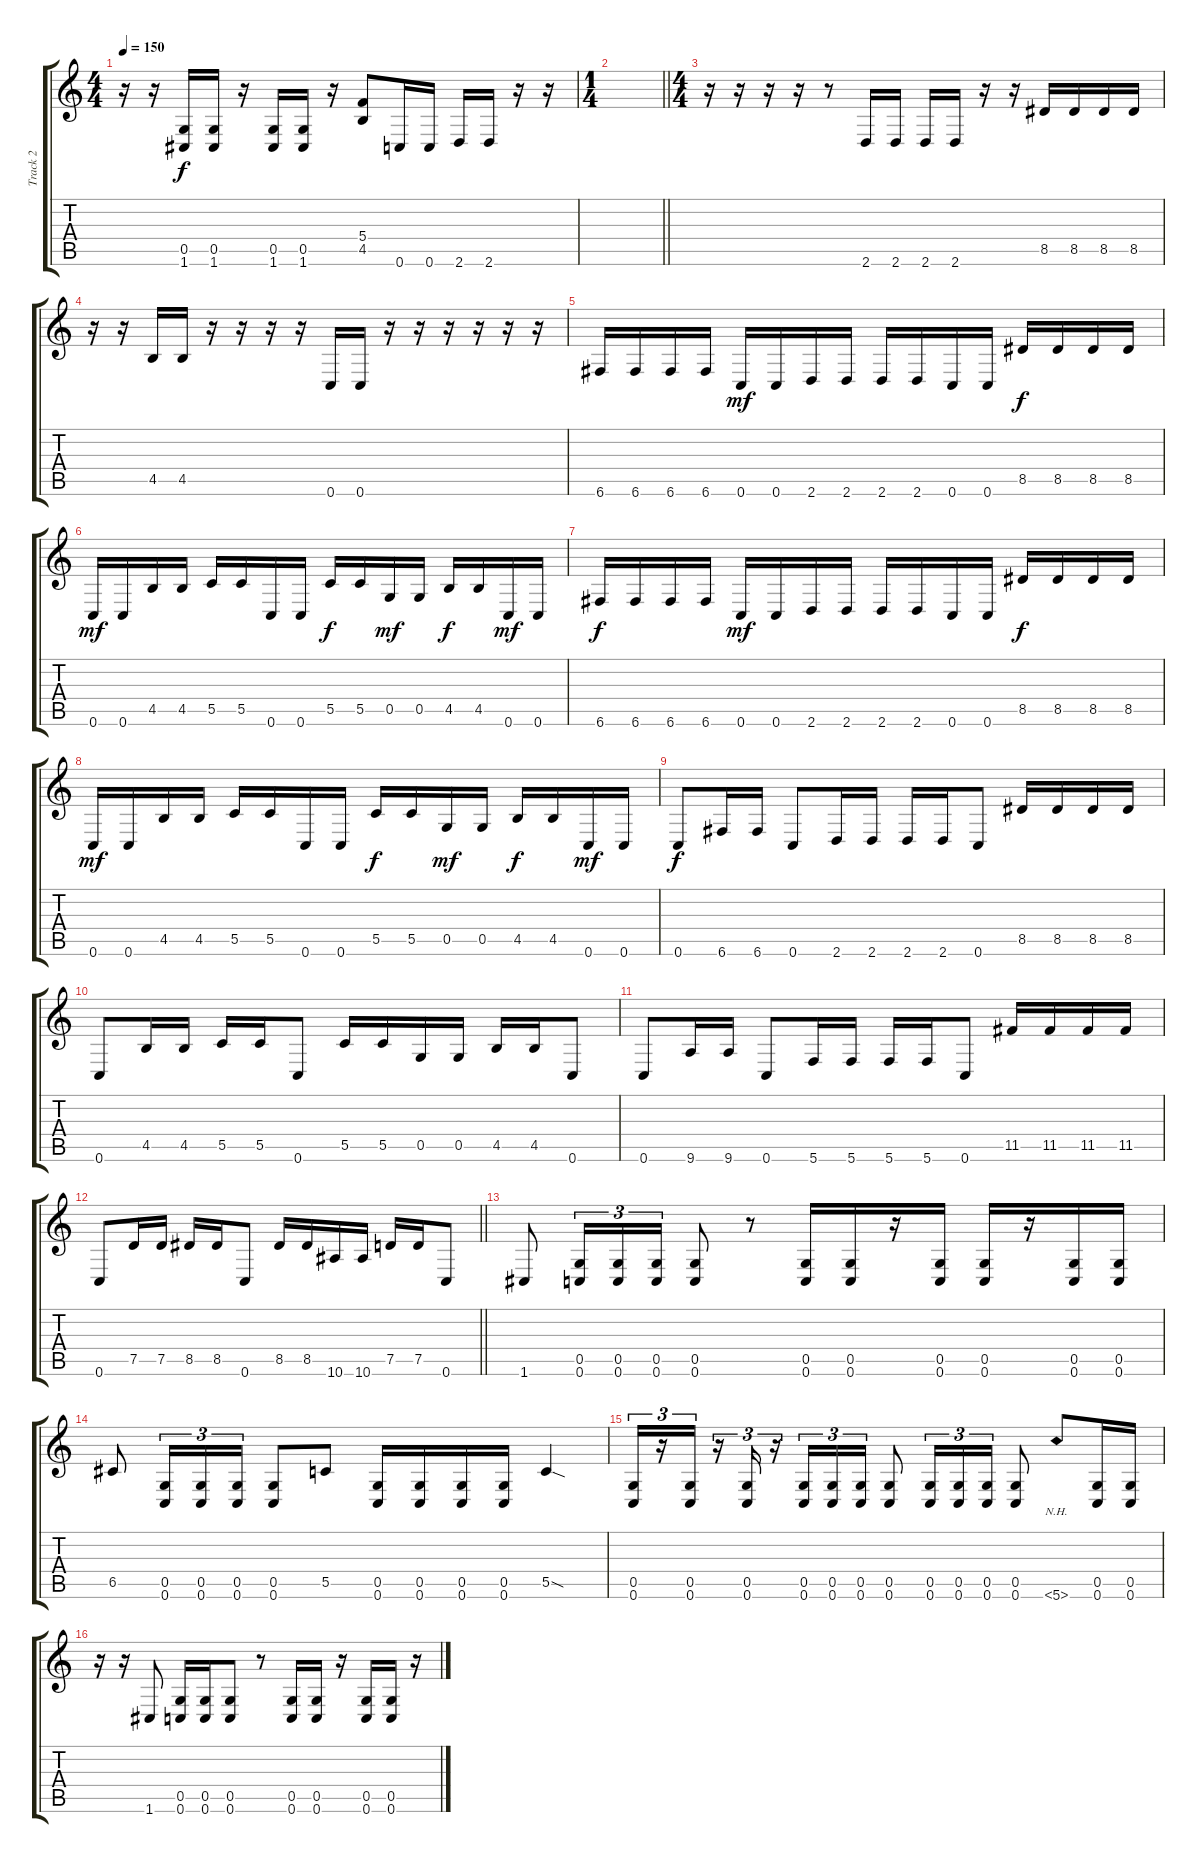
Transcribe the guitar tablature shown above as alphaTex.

\track ("Track 2" "Track 2") {instrument distortionguitar}
\staff {score tabs}
\tuning (D4 A3 F3 C3 G2 C2) {hide}
\ts (4 4)
\tempo 150
\clef g2
\ks c
r.16{dy f} r.16 (0.5 1.6).16 (0.5 1.6).16 r.16 (0.5 1.6).16 (0.5 1.6).16 r.16 (5.4 4.5).8 0.6.16 0.6.16 2.6.16 2.6.16 r.16 r.16 |
\ts (1 4)
\barLineRight lightlight
|
\ts (4 4)
r.16 r.16 r.16 r.16 r.8 2.6.16 2.6.16 2.6.16 2.6.16 r.16 r.16 8.5.16 8.5.16 8.5.16 8.5.16 |
r.16 r.16 4.5.16 4.5.16 r.16 r.16 r.16 r.16 0.6.16 0.6.16 r.16 r.16 r.16 r.16 r.16 r.16 |
6.6.16 6.6.16 6.6.16 6.6.16 0.6.16{dy mf} 0.6.16 2.6.16 2.6.16 2.6.16 2.6.16 0.6.16 0.6.16 8.5.16{dy f} 8.5.16 8.5.16 8.5.16 |
0.6.16{dy mf} 0.6.16 4.5.16 4.5.16 5.5.16 5.5.16 0.6.16 0.6.16 5.5.16{dy f} 5.5.16 0.5.16{dy mf} 0.5.16 4.5.16{dy f} 4.5.16 0.6.16{dy mf} 0.6.16 |
6.6.16{dy f} 6.6.16 6.6.16 6.6.16 0.6.16{dy mf} 0.6.16 2.6.16 2.6.16 2.6.16 2.6.16 0.6.16 0.6.16 8.5.16{dy f} 8.5.16 8.5.16 8.5.16 |
0.6.16{dy mf} 0.6.16 4.5.16 4.5.16 5.5.16 5.5.16 0.6.16 0.6.16 5.5.16{dy f} 5.5.16 0.5.16{dy mf} 0.5.16 4.5.16{dy f} 4.5.16 0.6.16{dy mf} 0.6.16 |
0.6.8{dy f} 6.6.16 6.6.16 0.6.8 2.6.16 2.6.16 2.6.16 2.6.16 0.6.8 8.5.16 8.5.16 8.5.16 8.5.16 |
0.6.8 4.5.16 4.5.16 5.5.16 5.5.16 0.6.8 5.5.16 5.5.16 0.5.16 0.5.16 4.5.16 4.5.16 0.6.8 |
0.6.8 9.6.16 9.6.16 0.6.8 5.6.16 5.6.16 5.6.16 5.6.16 0.6.8 11.5.16 11.5.16 11.5.16 11.5.16 |
\barLineRight lightlight
0.6.8 7.5.16 7.5.16 8.5.16 8.5.16 0.6.8 8.5.16 8.5.16 10.6.16 10.6.16 7.5.16 7.5.16 0.6.8 |
1.6.8 (0.5 0.6).16{tu (3 2)} (0.5 0.6).16{tu (3 2)} (0.5 0.6).16{tu (3 2)} (0.5 0.6).8 r.8 (0.5 0.6).16 (0.5 0.6).16 r.16 (0.5 0.6).16 (0.5 0.6).16 r.16 (0.5 0.6).16 (0.5 0.6).16 |
6.5.8 (0.5 0.6).16{tu (3 2)} (0.5 0.6).16{tu (3 2)} (0.5 0.6).16{tu (3 2)} (0.5 0.6).8 5.5.8 (0.5 0.6).16 (0.5 0.6).16 (0.5 0.6).16 (0.5 0.6).16 5.5{sod}.4 |
(0.5 0.6).16{tu (3 2)} r.16{tu (3 2)} (0.5 0.6).16{tu (3 2)} r.16{tu (3 2)} (0.5 0.6).16{tu (3 2)} r.16{tu (3 2)} (0.5 0.6).16{tu (3 2)} (0.5 0.6).16{tu (3 2)} (0.5 0.6).16{tu (3 2)} (0.5 0.6).8 (0.5 0.6).16{tu (3 2)} (0.5 0.6).16{tu (3 2)} (0.5 0.6).16{tu (3 2)} (0.5 0.6).8 5.6{nh}.8 (0.5 0.6).16 (0.5 0.6).16 |
r.16 r.16 1.6.8 (0.5 0.6).16 (0.5 0.6).16 (0.5 0.6).8 r.8 (0.5 0.6).16 (0.5 0.6).16 r.16 (0.5 0.6).16 (0.5 0.6).16 r.16
